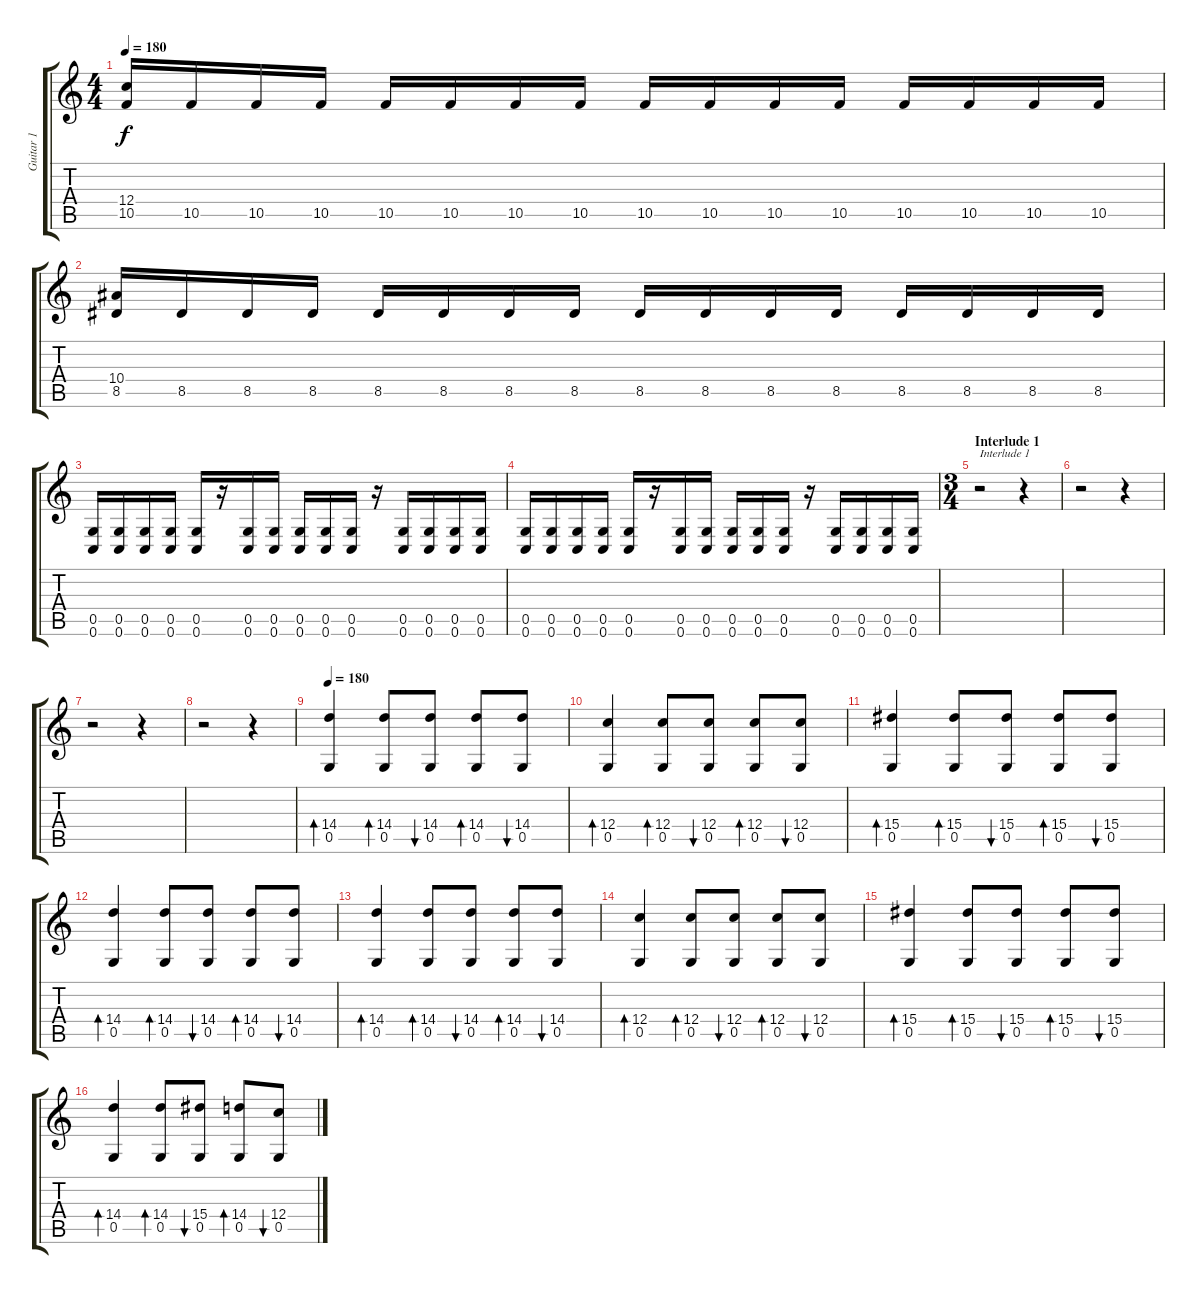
\track ("Guitar 1" "Guitar 1") {instrument distortionguitar}
\staff {score tabs}
\tuning (D4 A3 F3 C3 G2 C2) {hide}
\ts (4 4)
\tempo 180
\clef g2
\ks c
(12.4 10.5).16{dy f} 10.5.16 10.5.16 10.5.16 10.5.16 10.5.16 10.5.16 10.5.16 10.5.16 10.5.16 10.5.16 10.5.16 10.5.16 10.5.16 10.5.16 10.5.16 |
(10.4 8.5).16 8.5.16 8.5.16 8.5.16 8.5.16 8.5.16 8.5.16 8.5.16 8.5.16 8.5.16 8.5.16 8.5.16 8.5.16 8.5.16 8.5.16 8.5.16 |
(0.5 0.6).16 (0.5 0.6).16 (0.5 0.6).16 (0.5 0.6).16 (0.5 0.6).16 r.16 (0.5 0.6).16 (0.5 0.6).16 (0.5 0.6).16 (0.5 0.6).16 (0.5 0.6).16 r.16 (0.5 0.6).16 (0.5 0.6).16 (0.5 0.6).16 (0.5 0.6).16 |
(0.5 0.6).16 (0.5 0.6).16 (0.5 0.6).16 (0.5 0.6).16 (0.5 0.6).16 r.16 (0.5 0.6).16 (0.5 0.6).16 (0.5 0.6).16 (0.5 0.6).16 (0.5 0.6).16 r.16 (0.5 0.6).16 (0.5 0.6).16 (0.5 0.6).16 (0.5 0.6).16 |
\ts (3 4)
\section ("" "Interlude 1")
r.2{txt "Interlude 1"} r.4 |
r.2 r.4 |
r.2 r.4 |
r.2 r.4 |
\tempo 180
(14.4 0.5).4{bd 240 instrument acousticguitarsteel} (14.4 0.5).8{bd 480} (14.4 0.5).8{bu 480} (14.4 0.5).8{bd 480} (14.4 0.5).8{bu 480} |
(12.4 0.5).4{bd 240} (12.4 0.5).8{bd 480} (12.4 0.5).8{bu 480} (12.4 0.5).8{bd 480} (12.4 0.5).8{bu 480} |
(15.4 0.5).4{bd 240} (15.4 0.5).8{bd 480} (15.4 0.5).8{bu 480} (15.4 0.5).8{bd 480} (15.4 0.5).8{bu 480} |
(14.4 0.5).4{bd 240} (14.4 0.5).8{bd 480} (14.4 0.5).8{bu 480} (14.4 0.5).8{bd 480} (14.4 0.5).8{bu 480} |
(14.4 0.5).4{bd 240} (14.4 0.5).8{bd 480} (14.4 0.5).8{bu 480} (14.4 0.5).8{bd 480} (14.4 0.5).8{bu 480} |
(12.4 0.5).4{bd 240} (12.4 0.5).8{bd 480} (12.4 0.5).8{bu 480} (12.4 0.5).8{bd 480} (12.4 0.5).8{bu 480} |
(15.4 0.5).4{bd 240} (15.4 0.5).8{bd 480} (15.4 0.5).8{bu 480} (15.4 0.5).8{bd 480} (15.4 0.5).8{bu 480} |
(14.4 0.5).4{bd 240} (14.4 0.5).8{bd 480} (15.4 0.5).8{bu 480} (14.4 0.5).8{bd 480} (12.4 0.5).8{bu 480}
